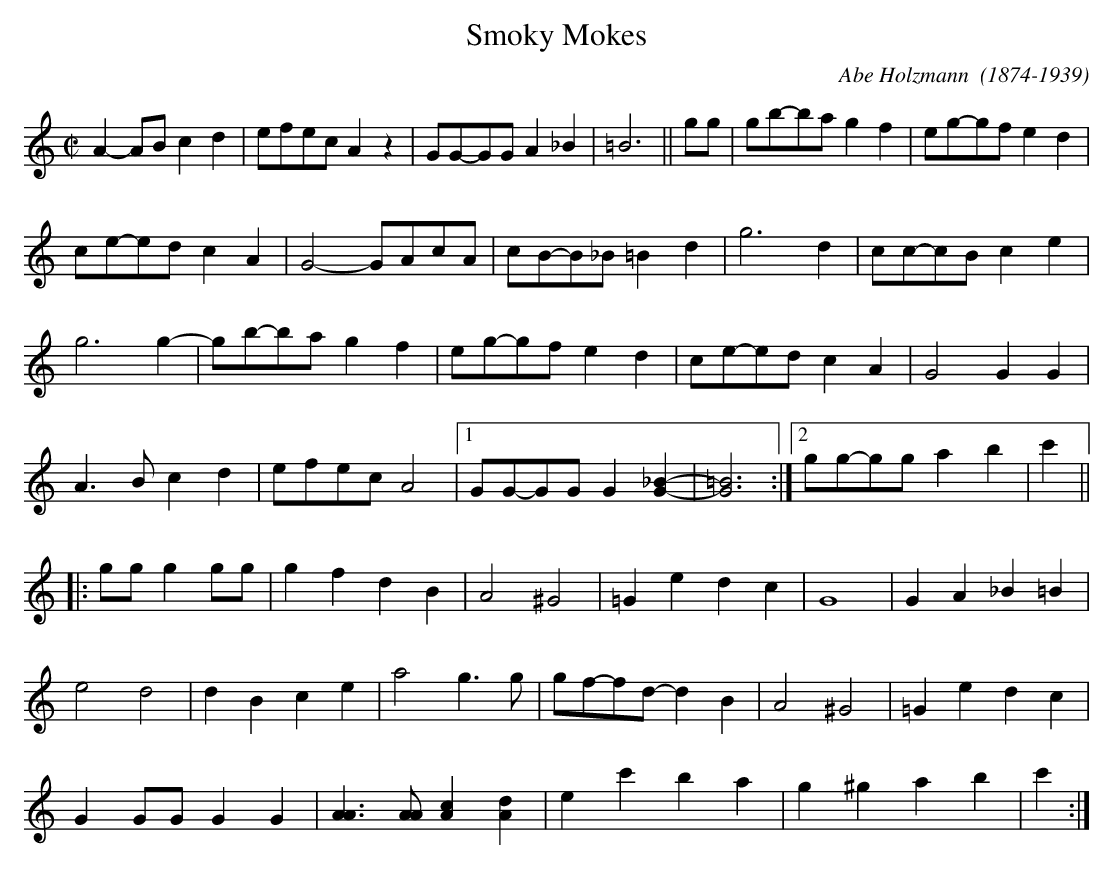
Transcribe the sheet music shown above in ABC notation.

X:1
T:Smoky Mokes
C:Abe Holzmann  (1874-1939)
M:C|
L:1/8
K:C
A2-AB c2d2|efec A2z2|GG-GGA2_B2|=B6||gg|gb-ba g2f2|eg-gf e2d2|
ce-ed c2 A2|G4- GAcA|cB-B_B =B2d2|g6d2|cc-cB c2e2|
g6g2-|gb-ba g2f2|eg-gf e2d2|ce-ed c2 A2|G4 G2G2|
A3B c2d2|efec A4|1GG-GG G2[G2_B2]-|[G6=B6]:|2 gg-gg a2b2|c'2||
|:gg g2 gg|g2f2d2B2|A4^G4|=G2e2d2c2|G8|G2A2_B2=B2 |
e4d4|d2B2c2e2|a4g3g|gf-fd- d2B2|A4 ^G4|=G2e2 d2c2|
G2GG G2G2|[A3A3][AA] [A2c2][A2d2]|e2c'2 b2a2|g2^g2a2 b2|c'2:|]
